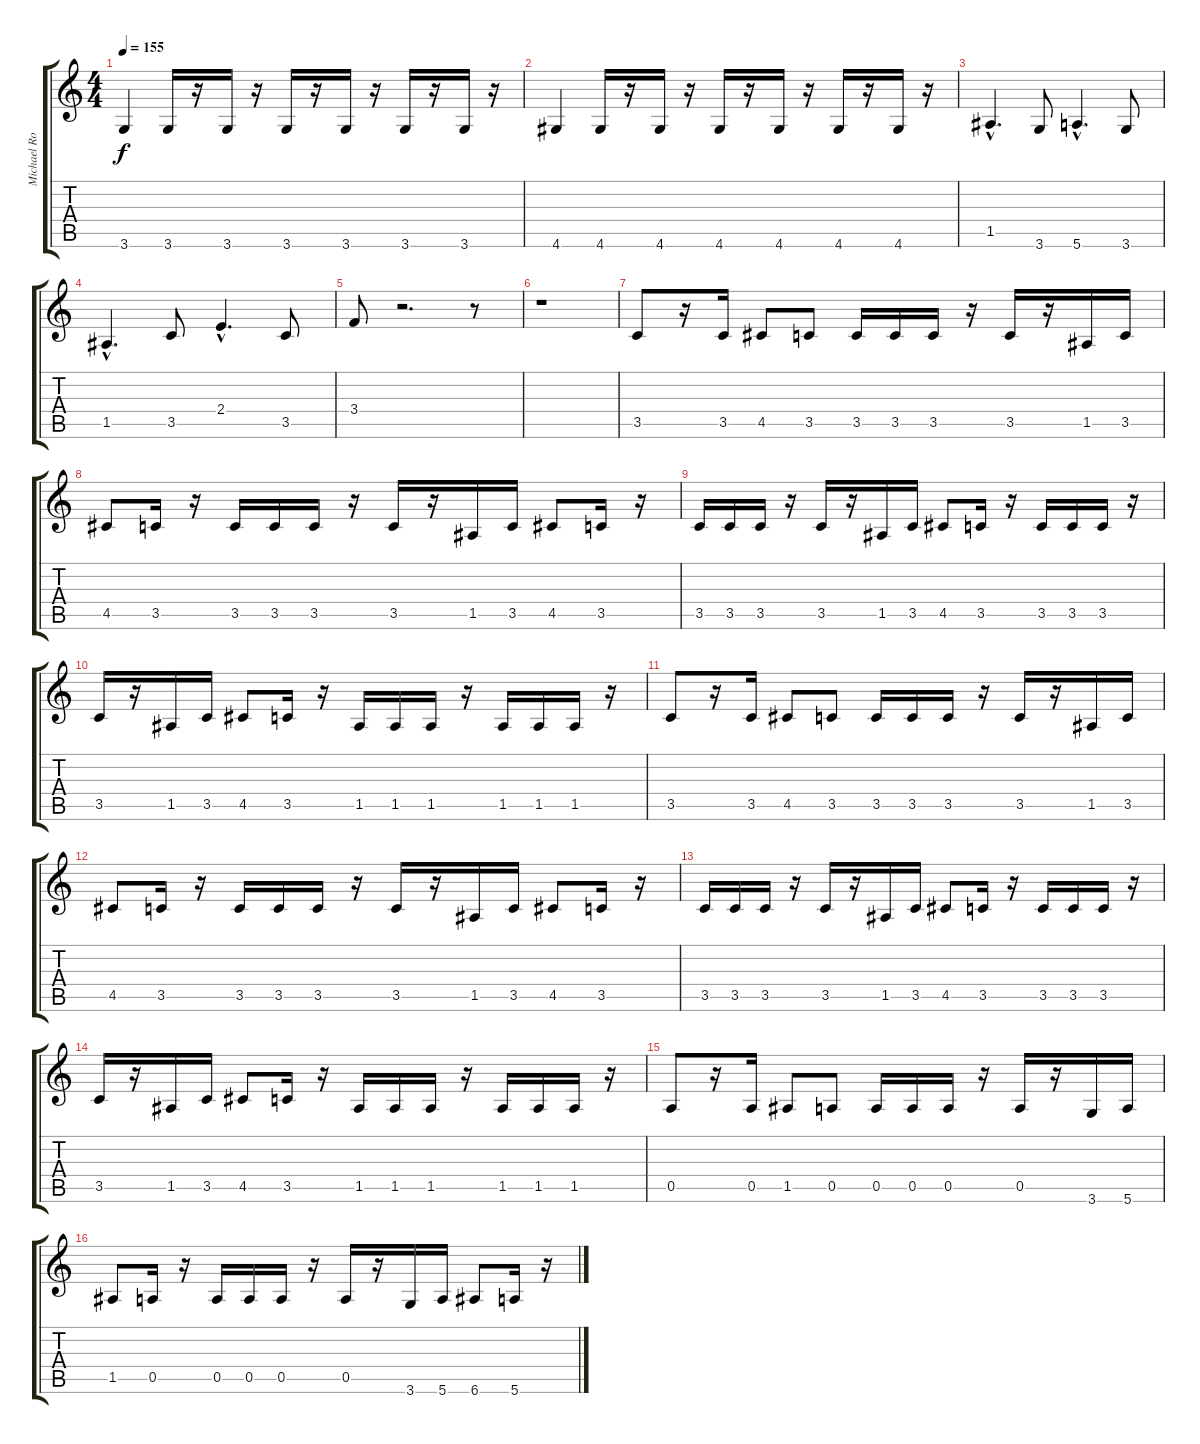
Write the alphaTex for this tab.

\track ("Michael Romeo" "Michael Ro") {instrument distortionguitar}
\staff {score tabs}
\tuning (E4 B3 G3 D3 A2 E2) {hide}
\ts (4 4)
\tempo 155
\clef g2
\ks c
3.6.4{dy f} 3.6.16 r.16 3.6.16 r.16 3.6.16 r.16 3.6.16 r.16 3.6.16 r.16 3.6.16 r.16 |
4.6.4 4.6.16 r.16 4.6.16 r.16 4.6.16 r.16 4.6.16 r.16 4.6.16 r.16 4.6.16 r.16 |
1.5{hac}.4{d} 3.6.8 5.6{hac}.4{d} 3.6.8 |
1.5{hac}.4{d} 3.5.8 2.4{hac}.4{d} 3.5.8 |
3.4.8{volume 16 balance 8} r.2{d} r.8 |
r.1 |
3.5.8{volume 16 balance 8} r.16 3.5.16 4.5.8 3.5.8 3.5.16 3.5.16 3.5.16 r.16 3.5.16 r.16 1.5.16 3.5.16 |
4.5.8 3.5.16 r.16 3.5.16 3.5.16 3.5.16 r.16 3.5.16 r.16 1.5.16 3.5.16 4.5.8 3.5.16 r.16 |
3.5.16 3.5.16 3.5.16 r.16 3.5.16 r.16 1.5.16 3.5.16 4.5.8 3.5.16 r.16 3.5.16 3.5.16 3.5.16 r.16 |
3.5.16 r.16 1.5.16 3.5.16 4.5.8 3.5.16 r.16 1.5.16 1.5.16 1.5.16 r.16 1.5.16 1.5.16 1.5.16 r.16 |
3.5.8 r.16 3.5.16 4.5.8 3.5.8 3.5.16 3.5.16 3.5.16 r.16 3.5.16 r.16 1.5.16 3.5.16 |
4.5.8 3.5.16 r.16 3.5.16 3.5.16 3.5.16 r.16 3.5.16 r.16 1.5.16 3.5.16 4.5.8 3.5.16 r.16 |
3.5.16 3.5.16 3.5.16 r.16 3.5.16 r.16 1.5.16 3.5.16 4.5.8 3.5.16 r.16 3.5.16 3.5.16 3.5.16 r.16 |
3.5.16 r.16 1.5.16 3.5.16 4.5.8 3.5.16 r.16 1.5.16 1.5.16 1.5.16 r.16 1.5.16 1.5.16 1.5.16 r.16 |
0.5.8 r.16 0.5.16 1.5.8 0.5.8 0.5.16 0.5.16 0.5.16 r.16 0.5.16 r.16 3.6.16 5.6.16 |
1.5.8 0.5.16 r.16 0.5.16 0.5.16 0.5.16 r.16 0.5.16 r.16 3.6.16 5.6.16 6.6.8 5.6.16 r.16
